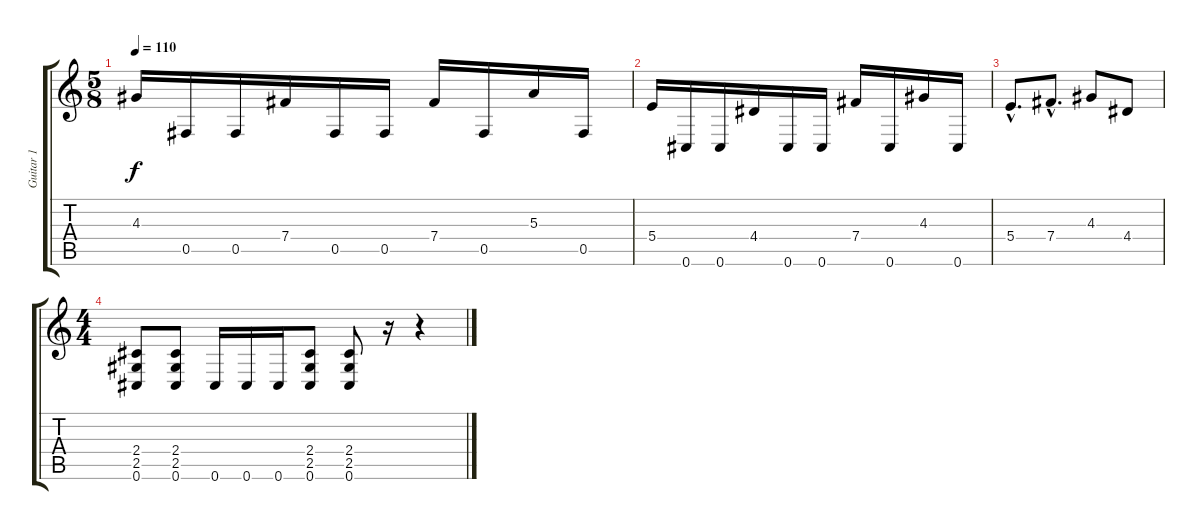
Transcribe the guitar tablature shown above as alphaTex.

\track ("Guitar 1" "Guitar 1") {instrument distortionguitar}
\staff {score tabs}
\tuning (Db4 Ab3 E3 B2 Gb2 Db2) {hide}
\ts (5 8)
\tempo 110
\clef g2
\ks c
4.3.16{dy f} 0.5.16 0.5.16 7.4.16 0.5.16 0.5.16 7.4.16 0.5.16 5.3.16 0.5.16 |
5.4.16 0.6.16 0.6.16 4.4.16 0.6.16 0.6.16 7.4.16 0.6.16 4.3.16 0.6.16 |
5.4{hac}.8{d} 7.4{hac}.8{d} 4.3.8 4.4.8 |
\ts (4 4)
(2.4 2.5 0.6).8 (2.4 2.5 0.6).8 0.6.16 0.6.16 0.6.16 (2.4 2.5 0.6).8 (2.4 2.5 0.6).8 r.16 r.4
